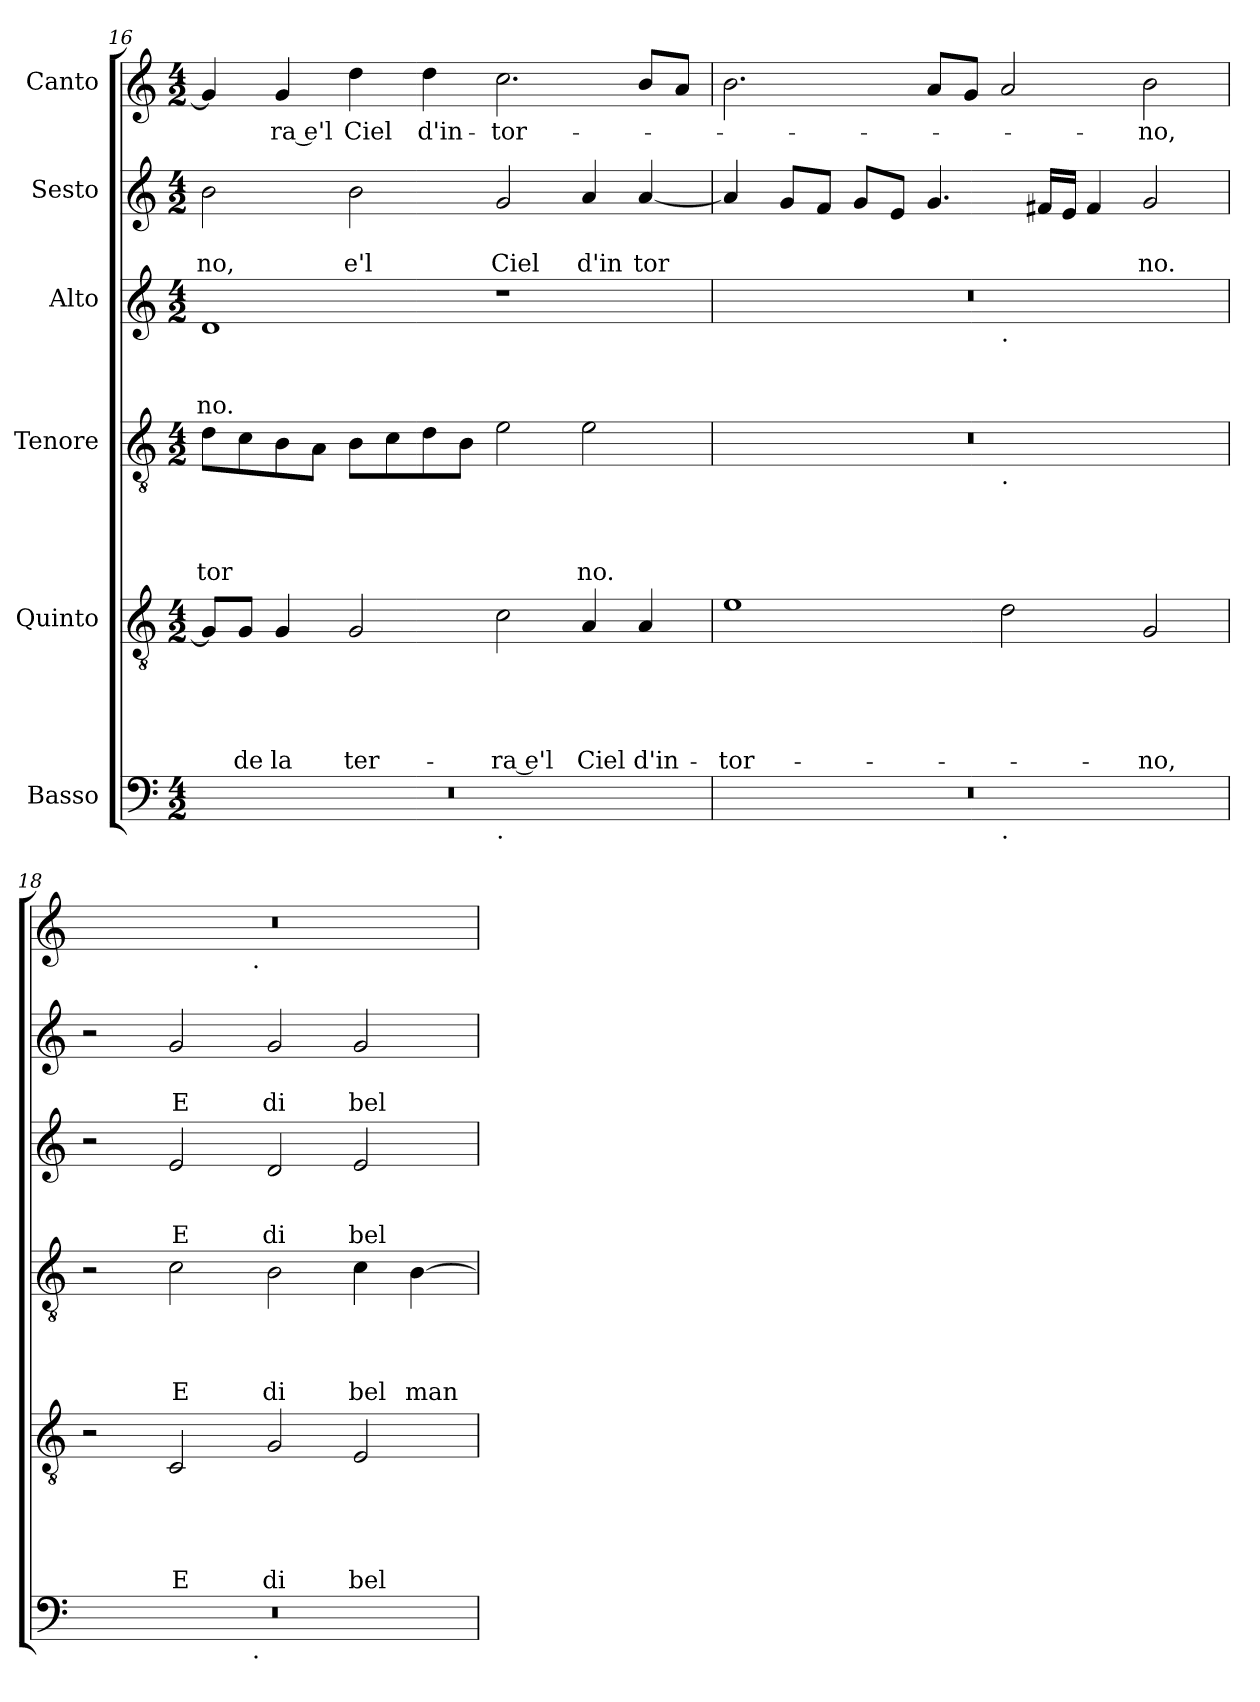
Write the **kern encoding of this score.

**kern	**kern	**text	**text	**text	**text	**text	**kern	**text	**text	**text	**text	**kern	**text	**text	**text	**kern	**text	**text	**kern	**text
*part6	*part5	*part5	*part5	*part5	*part5	*part5	*part4	*part4	*part4	*part4	*part4	*part3	*part3	*part3	*part3	*part2	*part2	*part2	*part1	*part1
*staff6	*staff5	*staff5	*staff5	*staff5	*staff5	*staff5	*staff4	*staff4	*staff4	*staff4	*staff4	*staff3	*staff3	*staff3	*staff3	*staff2	*staff2	*staff2	*staff1	*staff1
*I"Basso	*I"Quinto	*	*	*	*	*	*I"Tenore	*	*	*	*	*I"Alto	*	*	*	*I"Sesto	*	*	*I"Canto	*
*clefF4	*clefGv2	*	*	*	*	*	*clefGv2	*	*	*	*	*clefG2	*	*	*	*clefG2	*	*	*clefG2	*
*k[]	*k[]	*	*	*	*	*	*k[]	*	*	*	*	*k[]	*	*	*	*k[]	*	*	*k[]	*
*C:	*C:	*	*	*	*	*	*C:	*	*	*	*	*C:	*	*	*	*C:	*	*	*C:	*
*M4/2	*M4/2	*	*	*	*	*	*M4/2	*	*	*	*	*M4/2	*	*	*	*M4/2	*	*	*M4/2	*
=16	=16	=16	=16	=16	=16	=16	=16	=16	=16	=16	=16	=16	=16	=16	=16	=16	=16	=16	=16	=16
!	!	!	!	!	!	!	!	!	!	!	!LO:LY:b	!	!	!	!LO:LY:b	!	!	!LO:LY:b	!	!
*^	*	*	*	*	*	*	*	*	*	*	*	*	*	*	*	*	*	*	*	*
0r	1ryy	8G/L]	.	.	.	.	.	8d\L	.	.	.	tor	1d	.	.	no.	2b\	.	no,	4g/]	.
!	!	!	!	!	!	!	!LO:LY:b	!	!	!	!	!	!	!	!	!	!	!	!	!	!
.	.	8G/J	.	.	.	.	-de	8c\	.	.	.	.	.	.	.	.	.	.	.	.	.
!	!	!	!	!	!	!	!LO:LY:b	!	!	!	!	!	!	!	!	!	!	!	!	!	!LO:LY:b:rj
.	.	4G/	.	.	.	.	la	8B\	.	.	.	.	.	.	.	.	.	.	.	4g/	-ra e'l
.	.	.	.	.	.	.	.	8A\J	.	.	.	.	.	.	.	.	.	.	.	.	.
!	!	!	!	!	!	!	!LO:LY:b	!	!	!	!	!	!	!	!	!	!	!	!LO:LY:b	!	!LO:LY:b
.	.	2G/	.	.	.	.	ter-	8B\L	.	.	.	.	.	.	.	.	2b\	.	e'l	4dd\	Ciel
.	.	.	.	.	.	.	.	8c\	.	.	.	.	.	.	.	.	.	.	.	.	.
!	!	!	!	!	!	!	!	!	!	!	!	!	!	!	!	!	!	!	!	!	!LO:LY:b
.	.	.	.	.	.	.	.	8d\	.	.	.	.	.	.	.	.	.	.	.	4dd\	d'in-
.	.	.	.	.	.	.	.	8B\J	.	.	.	.	.	.	.	.	.	.	.	.	.
!	!LO:TX:b:t=.	!	!	!	!	!	!	!	!	!	!	!	!	!	!	!	!	!	!	!	!
!	!	!	!	!	!	!	!LO:LY:b:rj	!	!	!	!	!	!	!	!	!	!	!	!LO:LY:b	!	!LO:LY:b
.	1ryy	2c\	.	.	.	.	-ra e'l	2e\	.	.	.	.	1r	.	.	.	2g/	.	Ciel	2.cc\	-tor-
!	!	!	!	!	!	!	!LO:LY:b	!	!	!	!	!LO:LY:b	!	!	!	!	!	!	!LO:LY:b	!	!
.	.	4A/	.	.	.	.	Ciel	2e\	.	.	.	no.	.	.	.	.	4a/	.	d'in	.	.
!	!	!	!	!	!	!	!LO:LY:b	!	!	!	!	!	!	!	!	!	!	!	!LO:LY:b	!	!
.	.	4A/	.	.	.	.	d'in-	.	.	.	.	.	.	.	.	.	[<4a/	.	tor	8b/L	.
.	.	.	.	.	.	.	.	.	.	.	.	.	.	.	.	.	.	.	.	8a/J	.
=17	=17	=17	=17	=17	=17	=17	=17	=17	=17	=17	=17	=17	=17	=17	=17	=17	=17	=17	=17	=17	=17
!	!	!	!	!	!	!	!LO:LY:b	!	!	!	!	!	!	!	!	!	!	!	!	!	!
*	*	*	*	*	*	*	*	*^	*	*	*	*	*^	*	*	*	*	*	*	*	*
0r	1ryy	1e	.	.	.	.	-tor-	0r	1ryy	.	.	.	.	0r	1ryy	.	.	.	4a/]	.	.	2.b\	.
.	.	.	.	.	.	.	.	.	.	.	.	.	.	.	.	.	.	.	8g/L	.	.	.	.
.	.	.	.	.	.	.	.	.	.	.	.	.	.	.	.	.	.	.	8f/J	.	.	.	.
.	.	.	.	.	.	.	.	.	.	.	.	.	.	.	.	.	.	.	8g/L	.	.	.	.
.	.	.	.	.	.	.	.	.	.	.	.	.	.	.	.	.	.	.	8e/J	.	.	.	.
.	.	.	.	.	.	.	.	.	.	.	.	.	.	.	.	.	.	.	4.g/	.	.	8a/L	.
.	.	.	.	.	.	.	.	.	.	.	.	.	.	.	.	.	.	.	.	.	.	8g/J	.
!	!	!	!	!	!	!	!	!	!	!	!	!	!	!	!LO:TX:b:t=.	!	!	!	!	!	!	!	!
!	!	!	!	!	!	!	!	!	!LO:TX:b:t=.	!	!	!	!	!	!	!	!	!	!	!	!	!	!
!	!LO:TX:b:t=.	!	!	!	!	!	!	!	!	!	!	!	!	!	!	!	!	!	!	!	!	!	!
.	1ryy	2d\	.	.	.	.	.	.	1ryy	.	.	.	.	.	1ryy	.	.	.	.	.	.	2a/	.
.	.	.	.	.	.	.	.	.	.	.	.	.	.	.	.	.	.	.	16f#X/LL	.	.	.	.
.	.	.	.	.	.	.	.	.	.	.	.	.	.	.	.	.	.	.	16e/JJ	.	.	.	.
.	.	.	.	.	.	.	.	.	.	.	.	.	.	.	.	.	.	.	4f#/	.	.	.	.
!	!	!	!	!	!	!	!LO:LY:b	!	!	!	!	!	!	!	!	!	!	!	!	!	!LO:LY:b	!	!LO:LY:b
.	.	2G/	.	.	.	.	-no,	.	.	.	.	.	.	.	.	.	.	.	2g/	.	no.	2b\	-no,
*	*	*	*	*	*	*	*	*v	*v	*	*	*	*	*	*	*	*	*	*	*	*	*	*
*	*	*	*	*	*	*	*	*	*	*	*	*	*v	*v	*	*	*	*	*	*	*	*
=18	=18	=18	=18	=18	=18	=18	=18	=18	=18	=18	=18	=18	=18	=18	=18	=18	=18	=18	=18	=18	=18
*	*	*	*	*	*	*	*	*	*	*	*	*	*	*	*	*	*	*	*	*^	*
0r	2ryy	2r	.	.	.	.	.	2r	.	.	.	.	2r	.	.	.	2r	.	.	0r	2ryy	.
!	!	!	!	!	!	!	!LO:LY:b	!	!	!	!	!LO:LY:b	!	!	!	!LO:LY:b	!	!	!LO:LY:b	!	!	!
.	4...ryy	2C/	.	.	.	.	E	2c\	.	.	.	E	2e/	.	.	E	2g/	.	E	.	4...ryy	.
!	!	!	!	!	!	!	!	!	!	!	!	!	!	!	!	!	!	!	!	!	!LO:TX:b:t=.	!
!	!LO:TX:b:t=.	!	!	!	!	!	!	!	!	!	!	!	!	!	!	!	!	!	!	!	!	!
.	1ryy	.	.	.	.	.	.	.	.	.	.	.	.	.	.	.	.	.	.	.	1ryy	.
!	!	!	!	!	!	!	!LO:LY:b	!	!	!	!	!LO:LY:b	!	!	!	!LO:LY:b	!	!	!LO:LY:b	!	!	!
.	.	2G/	.	.	.	.	di	2B\	.	.	.	di	2d/	.	.	di	2g/	.	di	.	.	.
!	!	!	!	!	!	!	!LO:LY:b	!	!	!	!	!LO:LY:b	!	!	!	!LO:LY:b	!	!	!LO:LY:b	!	!	!
.	.	2E/	.	.	.	.	bel	4c\	.	.	.	bel	2e/	.	.	bel	2g/	.	bel	.	.	.
!	!	!	!	!	!	!	!	!	!	!	!	!LO:LY:b	!	!	!	!	!	!	!	!	!	!
.	.	.	.	.	.	.	.	[<4B\	.	.	.	man	.	.	.	.	.	.	.	.	.	.
.	32ryy	.	.	.	.	.	.	.	.	.	.	.	.	.	.	.	.	.	.	.	32ryy	.
*v	*v	*	*	*	*	*	*	*	*	*	*	*	*	*	*	*	*	*	*	*v	*v	*
=	=	=	=	=	=	=	=	=	=	=	=	=	=	=	=	=	=	=	=	=
*-	*-	*-	*-	*-	*-	*-	*-	*-	*-	*-	*-	*-	*-	*-	*-	*-	*-	*-	*-	*-
